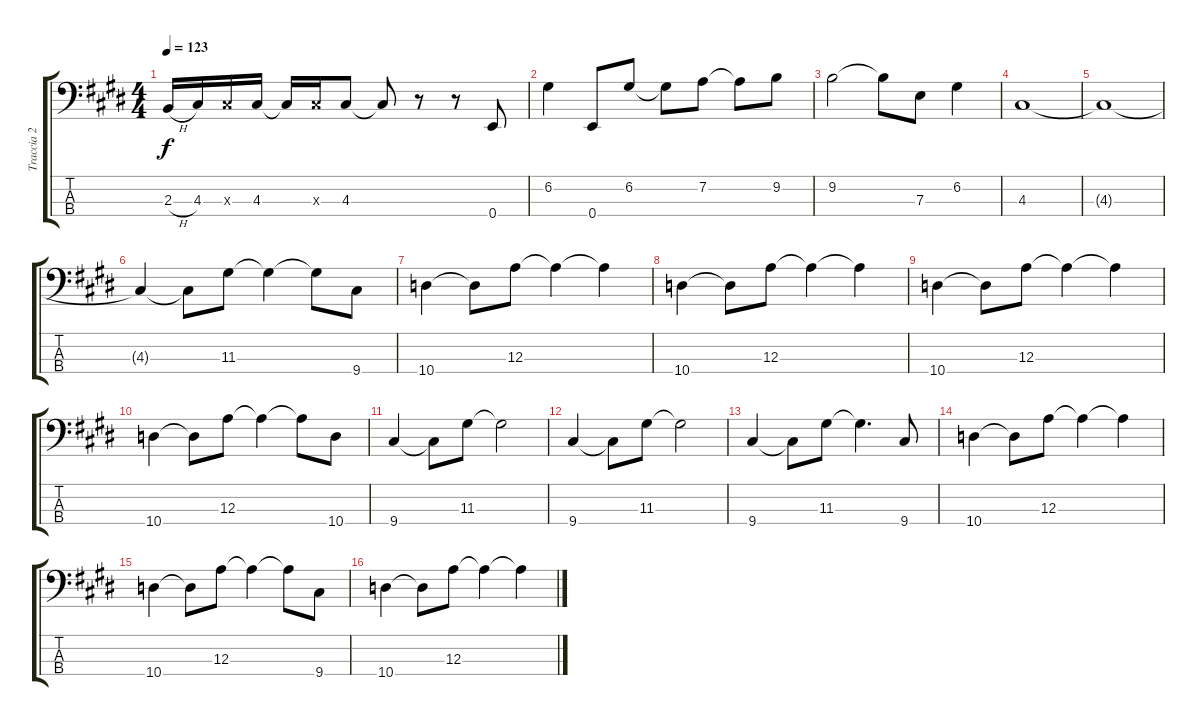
\track ("Traccia 2" "Traccia 2") {instrument electricbassfinger}
\staff {score tabs}
\tuning (G2 D2 A1 E1) {hide}
\ts (4 4)
\tempo 123
\clef f4
\ks e
2.3{h}.16{dy f} 4.3.16 4.3{x}.16 4.3.16 4.3{t}.16 4.3{x}.16 4.3.8 4.3{t}.8 r.8 r.8 0.4.8 |
6.2.4 0.4.8 6.2.8 6.2{t}.8 7.2.8 7.2{t}.8 9.2.8 |
9.2.2 9.2{t}.8 7.3.8 6.2.4 |
4.3.1 |
4.3{t}.1 |
4.3{t}.4 4.3{t}.8 11.3.8 11.3{t}.4 11.3{t}.8 9.4.8 |
10.4.4 10.4{t}.8 12.3.8 12.3{t}.4 12.3{t}.4 |
10.4.4 10.4{t}.8 12.3.8 12.3{t}.4 12.3{t}.4 |
10.4.4 10.4{t}.8 12.3.8 12.3{t}.4 12.3{t}.4 |
10.4.4 10.4{t}.8 12.3.8 12.3{t}.4 12.3{t}.8 10.4.8 |
9.4.4 9.4{t}.8 11.3.8 11.3{t}.2 |
9.4.4 9.4{t}.8 11.3.8 11.3{t}.2 |
9.4.4 9.4{t}.8 11.3.8 11.3{t}.4{d} 9.4.8 |
10.4.4 10.4{t}.8 12.3.8 12.3{t}.4 12.3{t}.4 |
10.4.4 10.4{t}.8 12.3.8 12.3{t}.4 12.3{t}.8 9.4.8 |
10.4.4 10.4{t}.8 12.3.8 12.3{t}.4 12.3{t}.4
